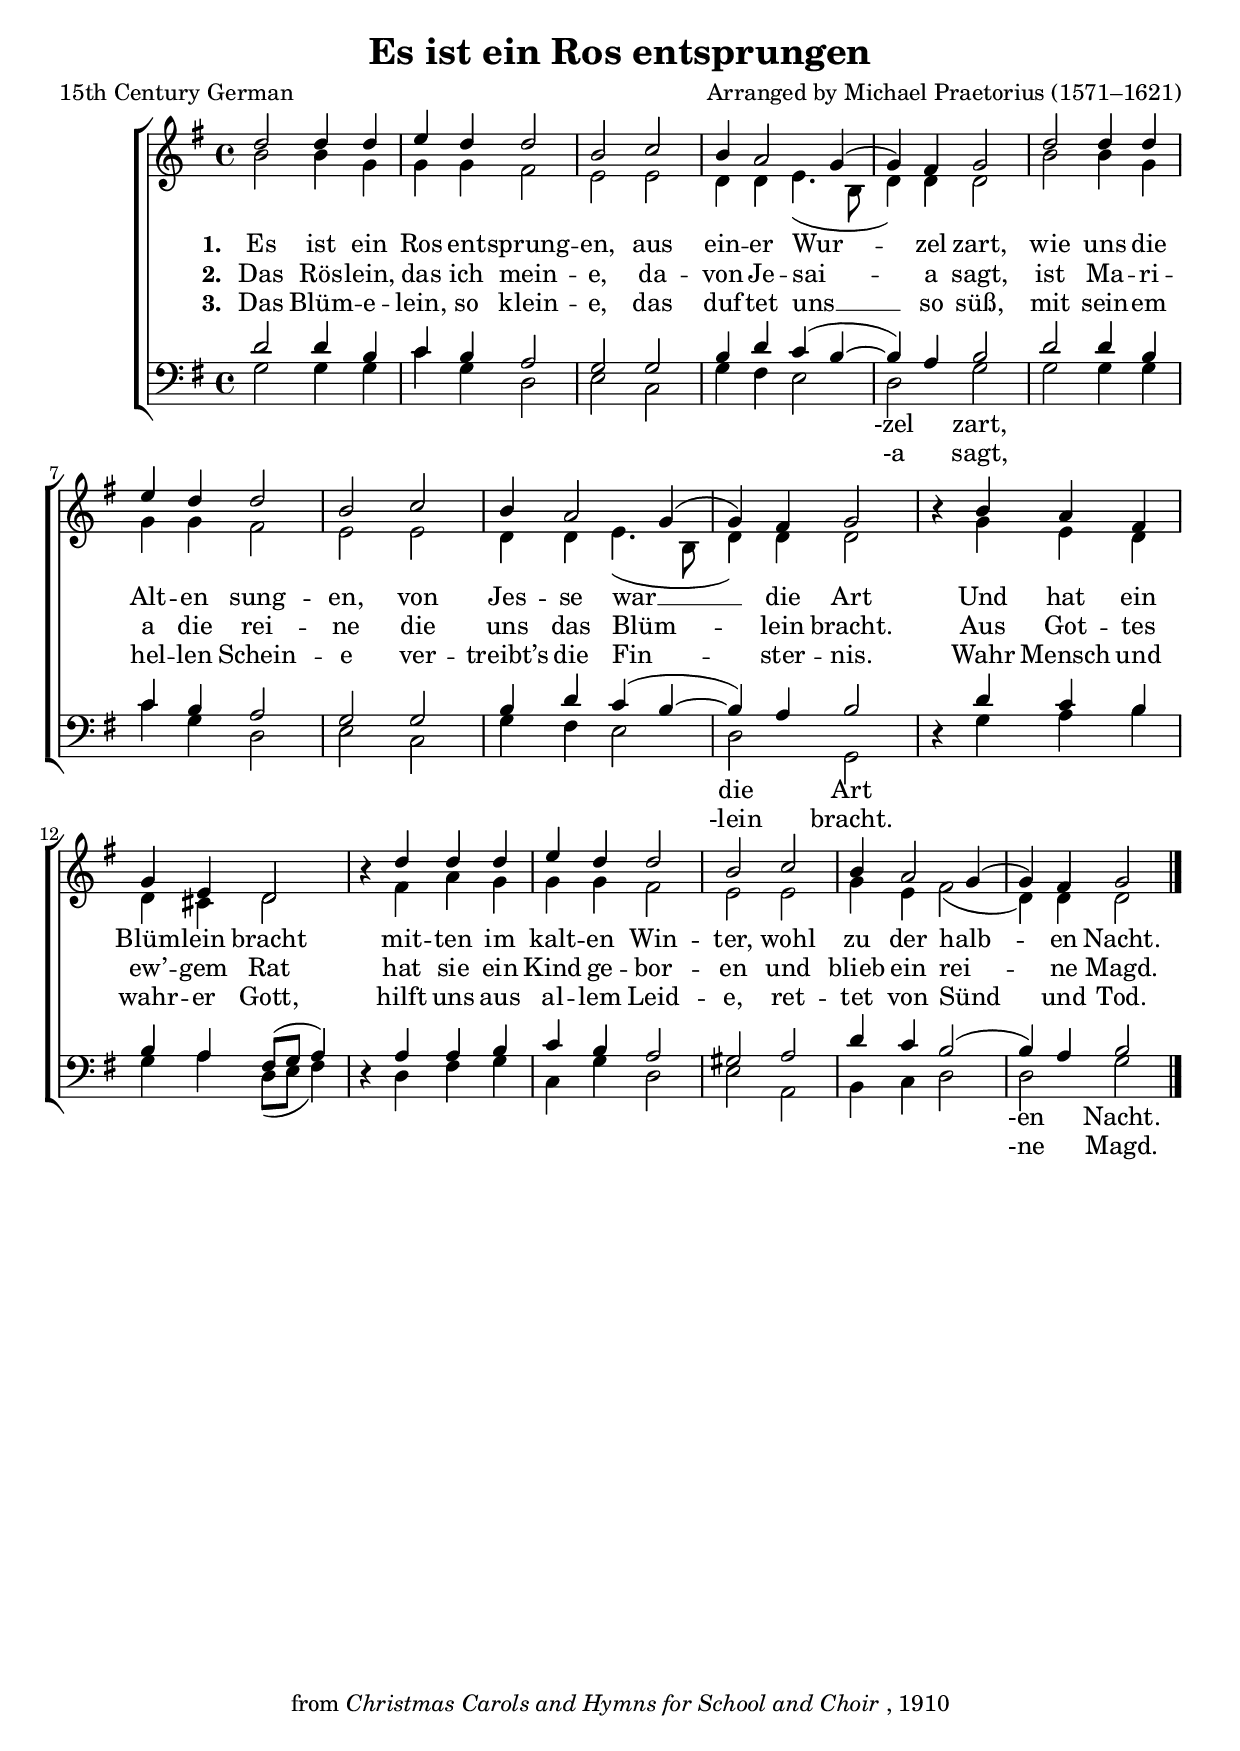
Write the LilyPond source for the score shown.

\version "2.14.2"
\include "util.ly"
\header { 
    title = "Es ist ein Ros entsprungen"
    poet = "15th Century German"
    composer = "Arranged by Michael Praetorius (1571–1621)"
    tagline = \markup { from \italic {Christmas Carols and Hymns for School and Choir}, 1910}
  }

global = {
  \key g \major
  \time 4/4
  %\override DynamicLineSpanner #'staff-padding = #0.0
  %\override DynamicLineSpanner #'Y-extent = #'(-1 . 1)
}

sopMusic = \relative c'' {
  d2 d4 d |
  e d d2 |
  b c |
  b4 a2 g4( |
  
  g) fis g2 |
  d' d4 d |
  e d d2 |
  b c |
  
  b4 a2 g4( |
  g) fis g2 |
  b4\rest b4 a fis |
  g e d2 |
  
  b'4\rest d4 d d |
  e d d2 |
  b c |
  b4\! a2 g4( |
  g) fis g2 \bar "|."
}
sopWords = \lyricmode {
  
}

altoMusic = \relative c'' {
  b2 b4 g |
  g g fis2 |
  e e |
  d4 d e4.( b8 |
  
  d4) d4 d2 |
  b'2 b4 g |
  g g fis2 |
  e e |
  
  d4 d e4.( b8 |
  d4) d d2 |
  s4 g e d |
  d cis d2 |
  
  s4 fis a g |
  g g fis2 |
  e e |
  g4 e fis2( |
  d4) d d2 \bar "|."
}
altoWords = \lyricmode {
  \dropLyricsV
  \set stanza = #"1. "
  Es ist ein Ros ent -- sprung -- en,
  aus ein -- er Wur -- zel zart,
  wie uns die Alt -- en sung -- en,
  von Jes -- se war __ die Art
  Und hat ein Blüm -- lein bracht
  mit -- ten im kalt -- en Win -- ter,
  wohl zu der halb -- en Nacht.
}
altoWordsII = \lyricmode {
  \dropLyricsV
  \set stanza = #"2. "
  Das Rös -- lein, das ich mein -- e,
  da -- von Je -- sai -- a sagt,
  ist Ma -- ri -- a die rei -- ne
  die uns das Blüm -- lein bracht.
  Aus Got -- tes ew’ -- gem Rat
  hat sie ein Kind ge -- bor -- en
  und blieb ein rei -- ne Magd.
}
altoWordsIII = \lyricmode {
  \dropLyricsV
  \set stanza = #"3. "
  Das Blüm -- e -- lein, so klein -- e,
  das duf -- tet uns __ so süß,
  mit sein -- em hel -- len Schein -- e
  ver -- treibt’s die Fin -- ster -- nis.
  Wahr Mensch und wahr -- er Gott,
  hilft uns aus al -- lem Leid -- e,
  ret -- tet von Sünd und Tod.
}
altoWordsIV = \lyricmode {
}
altoWordsV = \lyricmode {
}
altoWordsVI = \lyricmode {
}
tenorMusic = \relative c' {
  d2 d4 b |
  c b a2 |
  g g |
  b4 d c( b~ |
  
  b) a b2 |
  d d4 b |
  c b a2 |
  g g |
  
  b4 d c( b~ |
  b) a b2 |
  s4 d4 c b |
  b a fis8[( g] a4) |
  
  s4 a4 a b |
  c b a2 |
  gis a |
  d4 c b2( |
  b4) a b2 \bar "|."
}
tenorWords = \lyricmode {

}

bassMusic = \relative c {
  g'2 g4 g |
  c g d2 |
  e c |
  g'4 fis e2 |
  
  d2 g |
  g g4 g |
  c g d2 |
  e c |
  
  g'4 fis e2 |
  d g, |
  d'4\rest g a b |
  g a d,8[( e] fis4) |
  
  d4\rest d fis g |
  c, g' d2 |
  e a, |
  b4 c d2 |
  d g \bar "|."
}
bassWords = \lyricmode {
  \repeat unfold 11 { \skip 1 }
  -zel zart,
  \repeat unfold 11 { \skip 1 }
  die Art
  \repeat unfold 17 { \skip 1 }
  -en Nacht.
}
bassWordsII = \lyricmode {
  \repeat unfold 11 { \skip 1 }
  -a sagt,
  \repeat unfold 11 { \skip 1 }
  -lein bracht.
  \repeat unfold 17 { \skip 1 }
  -ne Magd.
}
bassWordsIII = \lyricmode {
  \repeat unfold 11 { \skip 1 }
  so süß,
  \repeat unfold 11 { \skip 1 }
  -ster -- nis.
  \repeat unfold 17 { \skip 1 }
  und Tod.
}

pianoRH = \relative c' {
  
}
pianoLH = \relative c' {
  
}

\score {
  <<
   \new ChoirStaff <<
%    \new Lyrics = sopranos \with { \override VerticalAxisGroup #'nonstaff-relatedstaff-spacing = #'((basic-distance . 1)) }
    \new Staff = women <<
      \new Voice = "sopranos" { \voiceOne << \global \sopMusic >> }
      \new Voice = "altos" { \voiceTwo << \global \altoMusic >> }
    >>
    \new Lyrics \with { alignAboveContext = #"women" \override VerticalAxisGroup #'nonstaff-relatedstaff-spacing = #'((basic-distance . 1))} \lyricsto "sopranos" \sopWords
    \new Lyrics = "altosVI"  \with { alignBelowContext = #"women" } \lyricsto "altos" \altoWordsVI
    \new Lyrics = "altosV"  \with { alignBelowContext = #"women" } \lyricsto "altos" \altoWordsV
    \new Lyrics = "altosIV"  \with { alignBelowContext = #"women" } \lyricsto "altos" \altoWordsIV
    \new Lyrics = "altosIII"  \with { alignBelowContext = #"women" } \lyricsto "altos" \altoWordsIII
    \new Lyrics = "altosII"  \with { alignBelowContext = #"women" } \lyricsto "altos" \altoWordsII
    \new Lyrics = "altos"  \with { alignBelowContext = #"women" \override VerticalAxisGroup #'nonstaff-relatedstaff-spacing = #'((basic-distance . 1)) } \lyricsto "altos" \altoWords
   \new Staff = men <<
      \clef bass
      \new Voice = "tenors" { \voiceOne << \global \tenorMusic >> }
      \new Voice = "basses" { \voiceTwo << \global \bassMusic >> }
    >>
    \new Lyrics \with { alignAboveContext = #"men" \override VerticalAxisGroup #'nonstaff-relatedstaff-spacing = #'((padding . 0.2)) } \lyricsto "tenors" \tenorWords
%{IF_LESSER
    \new Lyrics \with { alignBelowContext = #"men" \override VerticalAxisGroup #'nonstaff-relatedstaff-spacing = #'((basic-distance . 1)(padding . 0.2)) } \lyricsto "basses" \bassWordsIII
%}%END_IF_LESSER
    \new Lyrics \with { alignBelowContext = #"men" \override VerticalAxisGroup #'nonstaff-relatedstaff-spacing = #'((basic-distance . 1)(padding . 0.2)) } \lyricsto "basses" \bassWordsII
    \new Lyrics \with { alignBelowContext = #"men" \override VerticalAxisGroup #'nonstaff-relatedstaff-spacing = #'((basic-distance . 1)(padding . 0.2)) } \lyricsto "basses" \bassWords
  >>
%    \new PianoStaff << \new Staff { \new Voice { \pianoRH } } \new Staff { \clef "bass" \pianoLH } >>
  >>
  \layout { }
  
  \midi {
    \tempo 4 = 100
    \set Staff.midiInstrument = "flute"
  
    \context {
      \Voice
      \remove "Dynamic_performer"
    }
  }
}
